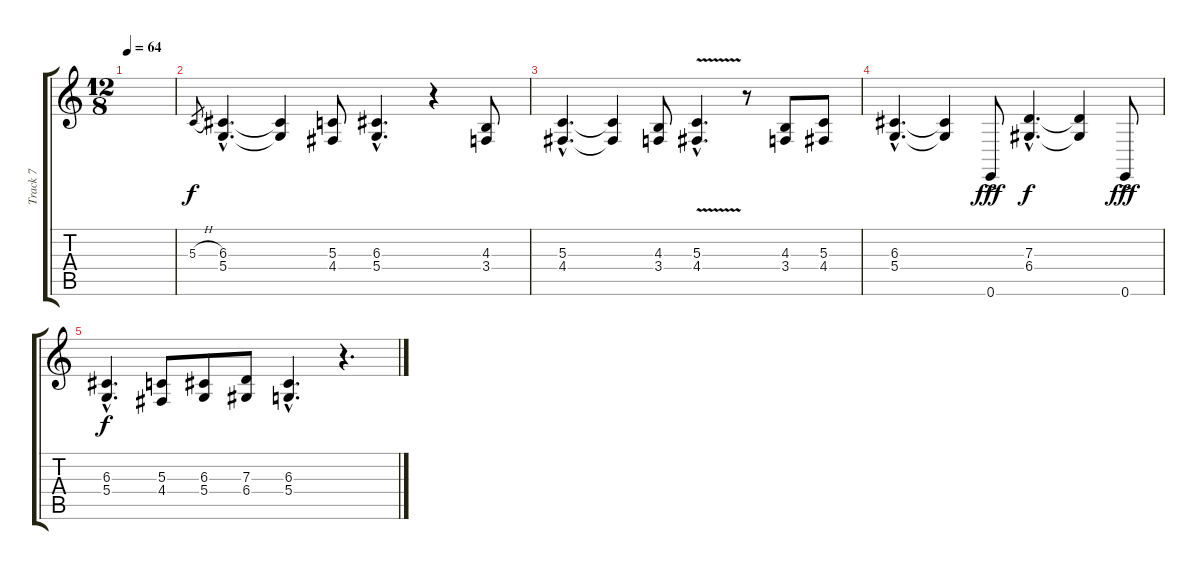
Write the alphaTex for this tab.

\track ("Track 7" "Track 7") {instrument brightacousticpiano}
\staff {score tabs}
\tuning (E4 B3 G3 D3 A2 E2) {hide}
\ts (12 8)
\tempo 64
\clef g2
\ks c
|
5.3{h}.8{gr} (6.3{hac} 5.4{hac}).4{d} (6.3{t} 5.4{t}).4 (5.3 4.4).8 (6.3{hac} 5.4{hac}).4{d} r.4 (4.3 3.4).8 |
(5.3{hac} 4.4{hac}).4{d} (5.3{t} 4.4{t}).4 (4.3 3.4).8 (5.3{hac} 4.4{v hac}).4{d} r.8 (4.3 3.4).8 (5.3 4.4).8 |
(6.3{hac} 5.4{hac}).4{d} (6.3{t} 5.4{t}).4 0.6{ac}.8{dy fff} (7.3{hac} 6.4{hac}).4{d dy f} (7.3{t} 6.4{t}).4 0.6{ac}.8{dy fff} |
(6.3{hac} 5.4{hac}).4{d dy f} (5.3 4.4).8 (6.3 5.4).8 (7.3 6.4).8 (6.3{hac} 5.4{hac}).4{d} r.4{d}
